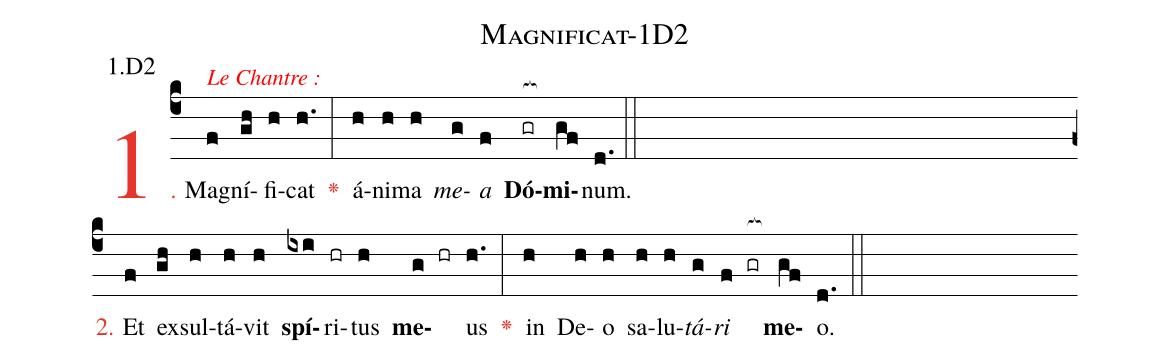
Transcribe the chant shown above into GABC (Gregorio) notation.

name: Magnificat-1D2;
annotation: 1.D2;
%%
(c4)<c>1.</c> Ma<alt>{\textcolor{red}{Le Chantre :}}</alt>(f)gní(gh)fi(h)cat(h.) <c><v>\greheightstar</v></c>(:) á(h)ni(h)ma(h) <i>me</i>(g)<i>a</i>(f) <b>Dó</b>(gr[ocb:1{])<b>mi</b>(gf[ocb:0}])num.(d.) (::) (Z)
<c>2.</c> Et(f) ex(gh)sul(h)tá(h)vit(h) <b>spí</b>(ixi)ri(hr)tus(h) <b>me</b>(g hr)us(h.) <c><v>\greheightstar</v></c>(:) in(h) De(h)o(h) sa(h)lu(h)<i>tá</i>(g)<i>ri</i>(f gr[ocb:1{]) <b>me</b>(gf[ocb:0}])o.(d.) (::)


%E(h) u(h) o(g) u(f) a(gf) e.(d.) (::)
